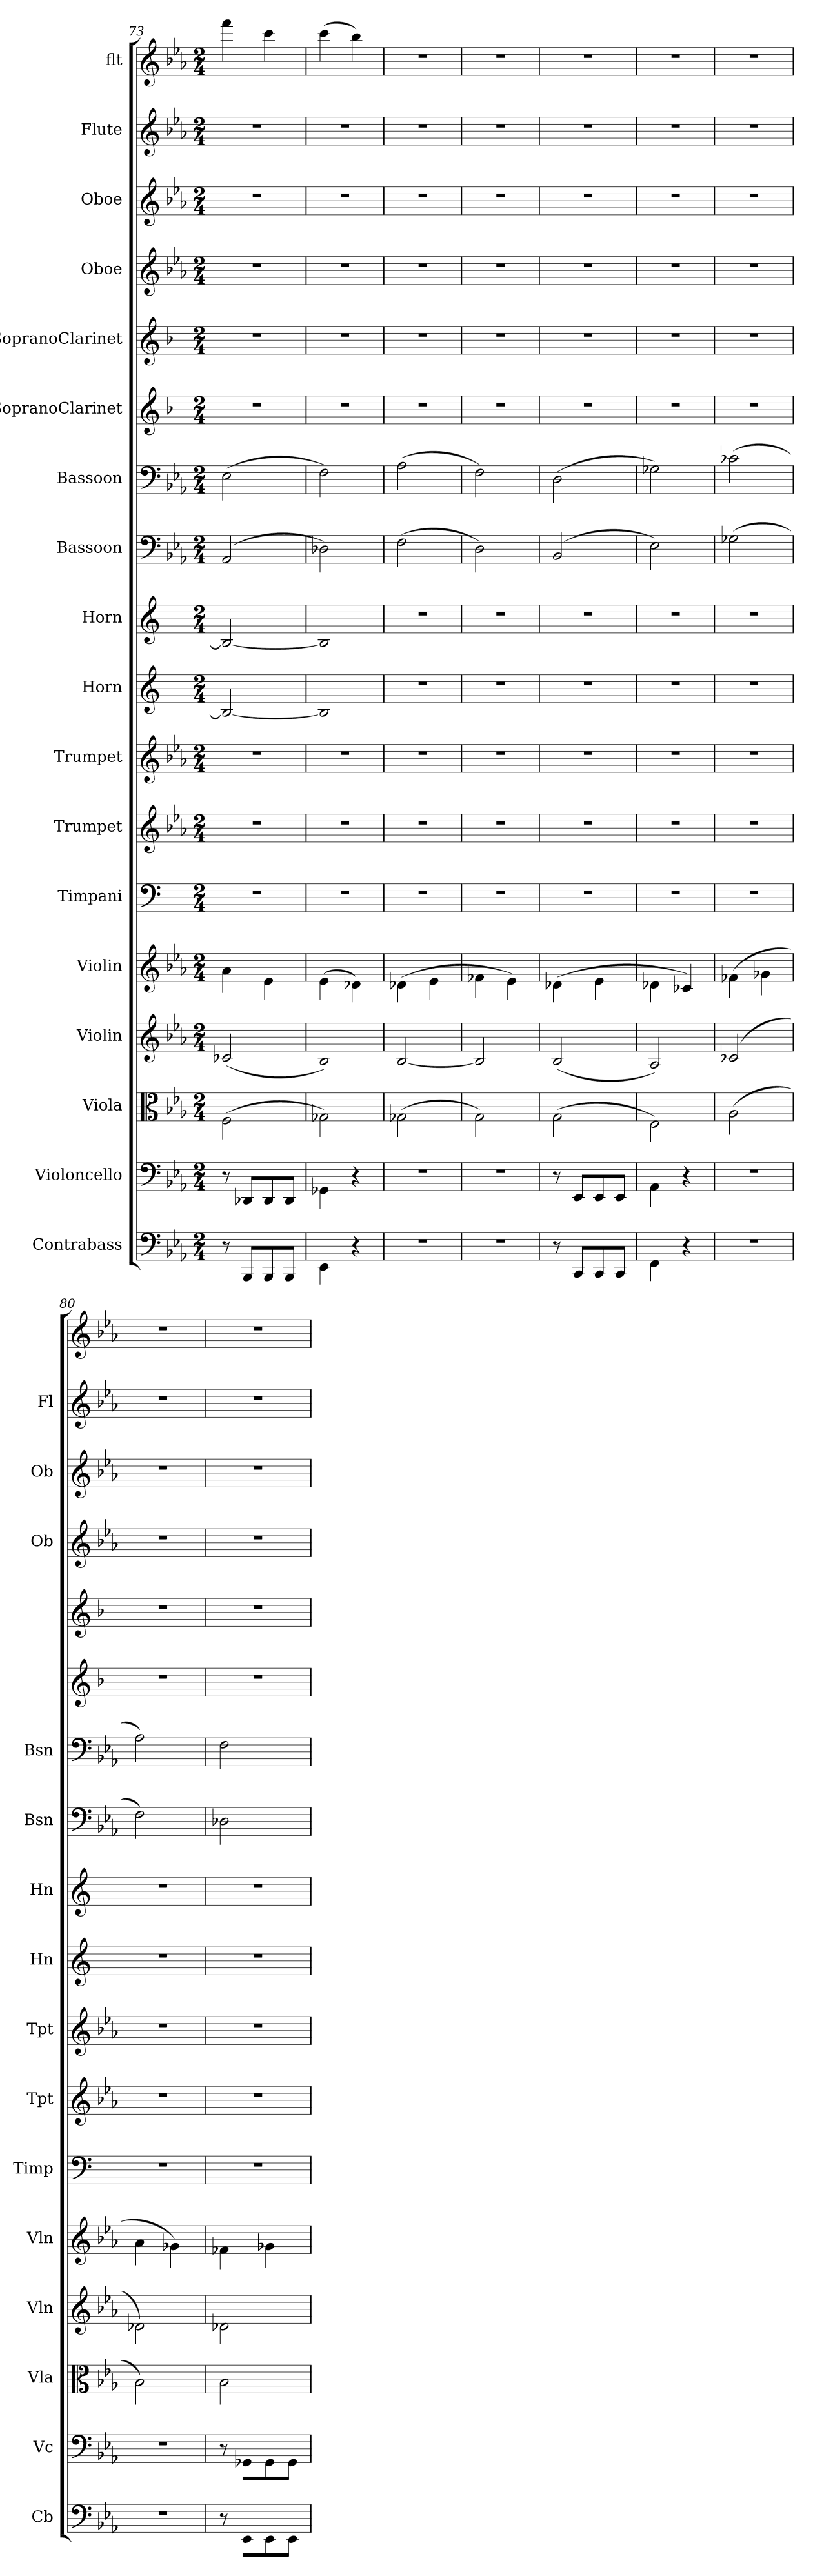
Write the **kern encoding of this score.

**kern	**kern	**kern	**kern	**kern	**kern	**kern	**kern	**kern	**kern	**kern	**kern	**kern	**kern	**kern	**kern	**kern	**kern
*part18	*part17	*part16	*part15	*part14	*part13	*part12	*part11	*part10	*part9	*part8	*part7	*part6	*part5	*part4	*part3	*part2	*part1
*staff18	*staff17	*staff16	*staff15	*staff14	*staff13	*staff12	*staff11	*staff10	*staff9	*staff8	*staff7	*staff6	*staff5	*staff4	*staff3	*staff2	*staff1
*I"Contrabass	*I"Violoncello	*I"Viola	*I"Violin	*I"Violin	*I"Timpani	*I"Trumpet	*I"Trumpet	*I"Horn	*I"Horn	*I"Bassoon	*I"Bassoon	*I"SopranoClarinet	*I"SopranoClarinet	*I"Oboe	*I"Oboe	*I"Flute	*I"flt
*I'Cb	*I'Vc	*I'Vla	*I'Vln	*I'Vln	*I'Timp	*I'Tpt	*I'Tpt	*I'Hn	*I'Hn	*I'Bsn	*I'Bsn	*	*	*I'Ob	*I'Ob	*I'Fl	*
*clefF4	*clefF4	*clefC3	*clefG2	*clefG2	*clefF4	*clefG2	*clefG2	*clefG2	*clefG2	*clefF4	*clefF4	*clefG2	*clefG2	*clefG2	*clefG2	*clefG2	*clefG2
*k[b-e-a-]	*k[b-e-a-]	*k[b-e-a-]	*k[b-e-a-]	*k[b-e-a-]	*k[]	*k[b-e-a-]	*k[b-e-a-]	*k[]	*k[]	*k[b-e-a-]	*k[b-e-a-]	*k[b-]	*k[b-]	*k[b-e-a-]	*k[b-e-a-]	*k[b-e-a-]	*k[b-e-a-]
*c:	*c:	*c:	*c:	*c:	*	*c:	*c:	*	*	*c:	*c:	*	*	*c:	*c:	*c:	*c:
*M2/4	*M2/4	*M2/4	*M2/4	*M2/4	*M2/4	*M2/4	*M2/4	*M2/4	*M2/4	*M2/4	*M2/4	*M2/4	*M2/4	*M2/4	*M2/4	*M2/4	*M2/4
=73	=73	=73	=73	=73	=73	=73	=73	=73	=73	=73	=73	=73	=73	=73	=73	=73	=73
8r	8r	(2F\	(2c-X/	4a-\	2r	2r	2r	2B-/_	2B-/_	(2AA-/	(2E-\	2r	2r	2r	2r	2r	4fff\
8BBB-/L	8DD-X/L	.	.	.	.	.	.	.	.	.	.	.	.	.	.	.	.
8BBB-/	8DD-/	.	.	4e-\	.	.	.	.	.	.	.	.	.	.	.	.	4ccc\
8BBB-/J	8DD-/J	.	.	.	.	.	.	.	.	.	.	.	.	.	.	.	.
=74	=74	=74	=74	=74	=74	=74	=74	=74	=74	=74	=74	=74	=74	=74	=74	=74	=74
4EE-\	4GG-X\	2G-X\)	2B-/)	(4e-\	2r	2r	2r	2B-/]	2B-/]	2D-X\)	2F\)	2r	2r	2r	2r	2r	(4ccc\
4r	4r	.	.	4d-X\)	.	.	.	.	.	.	.	.	.	.	.	.	4bb-\)
=75	=75	=75	=75	=75	=75	=75	=75	=75	=75	=75	=75	=75	=75	=75	=75	=75	=75
2r	2r	(2G-X\	[2B-/	(4d-X\	2r	2r	2r	2r	2r	(2F\	(2A-\	2r	2r	2r	2r	2r	2r
.	.	.	.	4e-\	.	.	.	.	.	.	.	.	.	.	.	.	.
=76	=76	=76	=76	=76	=76	=76	=76	=76	=76	=76	=76	=76	=76	=76	=76	=76	=76
2r	2r	2G\)	2B-/]	4f-X\	2r	2r	2r	2r	2r	2D\)	2F\)	2r	2r	2r	2r	2r	2r
.	.	.	.	4e-\)	.	.	.	.	.	.	.	.	.	.	.	.	.
=77	=77	=77	=77	=77	=77	=77	=77	=77	=77	=77	=77	=77	=77	=77	=77	=77	=77
8r	8r	(2G\	(2B-/	(4d-X\	2r	2r	2r	2r	2r	(2BB-/	(2D\	2r	2r	2r	2r	2r	2r
8CC/L	8EE-/L	.	.	.	.	.	.	.	.	.	.	.	.	.	.	.	.
8CC/	8EE-/	.	.	4e-\	.	.	.	.	.	.	.	.	.	.	.	.	.
8CC/J	8EE-/J	.	.	.	.	.	.	.	.	.	.	.	.	.	.	.	.
=78	=78	=78	=78	=78	=78	=78	=78	=78	=78	=78	=78	=78	=78	=78	=78	=78	=78
4FF\	4AA-\	2E-\)	2A-/)	4d-X\	2r	2r	2r	2r	2r	2E-\)	2G-X\)	2r	2r	2r	2r	2r	2r
4r	4r	.	.	4c-X/)	.	.	.	.	.	.	.	.	.	.	.	.	.
=79	=79	=79	=79	=79	=79	=79	=79	=79	=79	=79	=79	=79	=79	=79	=79	=79	=79
2r	2r	(2A-\	(2c-X/	(4f-X\	2r	2r	2r	2r	2r	(2G-X\	(2c-X\	2r	2r	2r	2r	2r	2r
.	.	.	.	4g-X\	.	.	.	.	.	.	.	.	.	.	.	.	.
=80	=80	=80	=80	=80	=80	=80	=80	=80	=80	=80	=80	=80	=80	=80	=80	=80	=80
2r	2r	2B-\)	2d-X\)	4a-\	2r	2r	2r	2r	2r	2F\)	2A-\)	2r	2r	2r	2r	2r	2r
.	.	.	.	4g-X\)	.	.	.	.	.	.	.	.	.	.	.	.	.
=81	=81	=81	=81	=81	=81	=81	=81	=81	=81	=81	=81	=81	=81	=81	=81	=81	=81
8r	8r	2B-\	2d-X\	4f-X\	2r	2r	2r	2r	2r	2D-X\	2F\	2r	2r	2r	2r	2r	2r
8EE-\L	8GG-X\L	.	.	.	.	.	.	.	.	.	.	.	.	.	.	.	.
8EE-\	8GG-\	.	.	4g-X\	.	.	.	.	.	.	.	.	.	.	.	.	.
8EE-\J	8GG-\J	.	.	.	.	.	.	.	.	.	.	.	.	.	.	.	.
=	=	=	=	=	=	=	=	=	=	=	=	=	=	=	=	=	=
*-	*-	*-	*-	*-	*-	*-	*-	*-	*-	*-	*-	*-	*-	*-	*-	*-	*-
